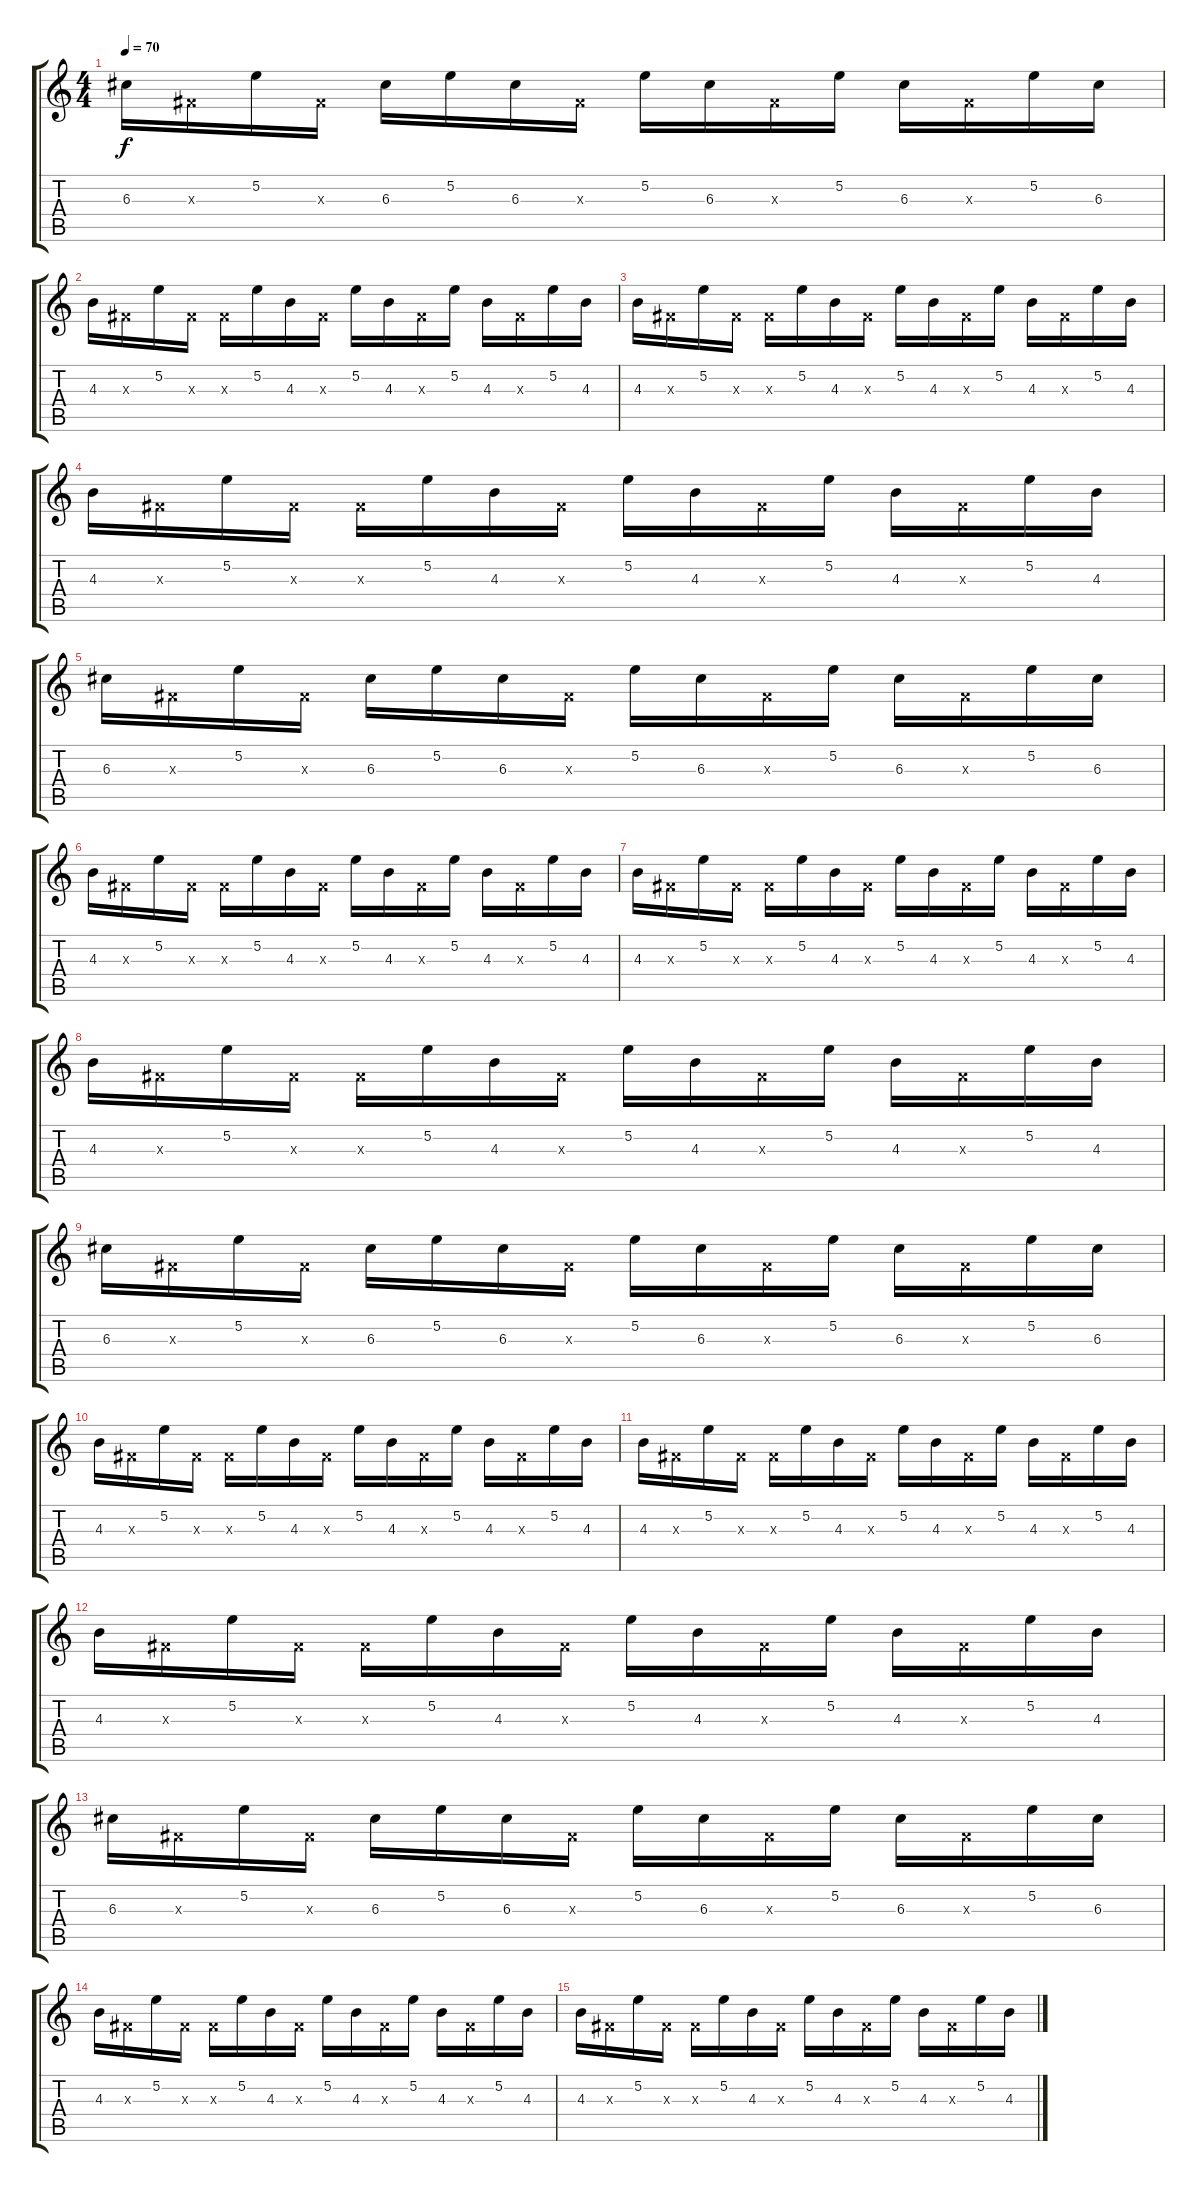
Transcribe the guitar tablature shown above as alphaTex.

\track "" {instrument overdrivenguitar}
\staff {score tabs}
\tuning (E4 B3 G3 D3 A2 E2) {hide}
\ts (4 4)
\tempo 70
\clef g2
\ks c
6.3.16{dy f} -1.3{x}.16 5.2.16 -1.3{x}.16 6.3.16 5.2.16 6.3.16 -1.3{x}.16 5.2.16 6.3.16 -1.3{x}.16 5.2.16 6.3.16 -1.3{x}.16 5.2.16 6.3.16 |
4.3.16 -1.3{x}.16 5.2.16 -1.3{x}.16 -1.3{x}.16 5.2.16 4.3.16 -1.3{x}.16 5.2.16 4.3.16 -1.3{x}.16 5.2.16 4.3.16 -1.3{x}.16 5.2.16 4.3.16 |
4.3.16 -1.3{x}.16 5.2.16 -1.3{x}.16 -1.3{x}.16 5.2.16 4.3.16 -1.3{x}.16 5.2.16 4.3.16 -1.3{x}.16 5.2.16 4.3.16 -1.3{x}.16 5.2.16 4.3.16 |
4.3.16 -1.3{x}.16 5.2.16 -1.3{x}.16 -1.3{x}.16 5.2.16 4.3.16 -1.3{x}.16 5.2.16 4.3.16 -1.3{x}.16 5.2.16 4.3.16 -1.3{x}.16 5.2.16 4.3.16 |
6.3.16 -1.3{x}.16 5.2.16 -1.3{x}.16 6.3.16 5.2.16 6.3.16 -1.3{x}.16 5.2.16 6.3.16 -1.3{x}.16 5.2.16 6.3.16 -1.3{x}.16 5.2.16 6.3.16 |
4.3.16 -1.3{x}.16 5.2.16 -1.3{x}.16 -1.3{x}.16 5.2.16 4.3.16 -1.3{x}.16 5.2.16 4.3.16 -1.3{x}.16 5.2.16 4.3.16 -1.3{x}.16 5.2.16 4.3.16 |
4.3.16 -1.3{x}.16 5.2.16 -1.3{x}.16 -1.3{x}.16 5.2.16 4.3.16 -1.3{x}.16 5.2.16 4.3.16 -1.3{x}.16 5.2.16 4.3.16 -1.3{x}.16 5.2.16 4.3.16 |
4.3.16 -1.3{x}.16 5.2.16 -1.3{x}.16 -1.3{x}.16 5.2.16 4.3.16 -1.3{x}.16 5.2.16 4.3.16 -1.3{x}.16 5.2.16 4.3.16 -1.3{x}.16 5.2.16 4.3.16 |
6.3.16 -1.3{x}.16 5.2.16 -1.3{x}.16 6.3.16 5.2.16 6.3.16 -1.3{x}.16 5.2.16 6.3.16 -1.3{x}.16 5.2.16 6.3.16 -1.3{x}.16 5.2.16 6.3.16 |
4.3.16 -1.3{x}.16 5.2.16 -1.3{x}.16 -1.3{x}.16 5.2.16 4.3.16 -1.3{x}.16 5.2.16 4.3.16 -1.3{x}.16 5.2.16 4.3.16 -1.3{x}.16 5.2.16 4.3.16 |
4.3.16 -1.3{x}.16 5.2.16 -1.3{x}.16 -1.3{x}.16 5.2.16 4.3.16 -1.3{x}.16 5.2.16 4.3.16 -1.3{x}.16 5.2.16 4.3.16 -1.3{x}.16 5.2.16 4.3.16 |
4.3.16 -1.3{x}.16 5.2.16 -1.3{x}.16 -1.3{x}.16 5.2.16 4.3.16 -1.3{x}.16 5.2.16 4.3.16 -1.3{x}.16 5.2.16 4.3.16 -1.3{x}.16 5.2.16 4.3.16 |
6.3.16 -1.3{x}.16 5.2.16 -1.3{x}.16 6.3.16 5.2.16 6.3.16 -1.3{x}.16 5.2.16 6.3.16 -1.3{x}.16 5.2.16 6.3.16 -1.3{x}.16 5.2.16 6.3.16 |
4.3.16 -1.3{x}.16 5.2.16 -1.3{x}.16 -1.3{x}.16 5.2.16 4.3.16 -1.3{x}.16 5.2.16 4.3.16 -1.3{x}.16 5.2.16 4.3.16 -1.3{x}.16 5.2.16 4.3.16 |
4.3.16 -1.3{x}.16 5.2.16 -1.3{x}.16 -1.3{x}.16 5.2.16 4.3.16 -1.3{x}.16 5.2.16 4.3.16 -1.3{x}.16 5.2.16 4.3.16 -1.3{x}.16 5.2.16 4.3.16
